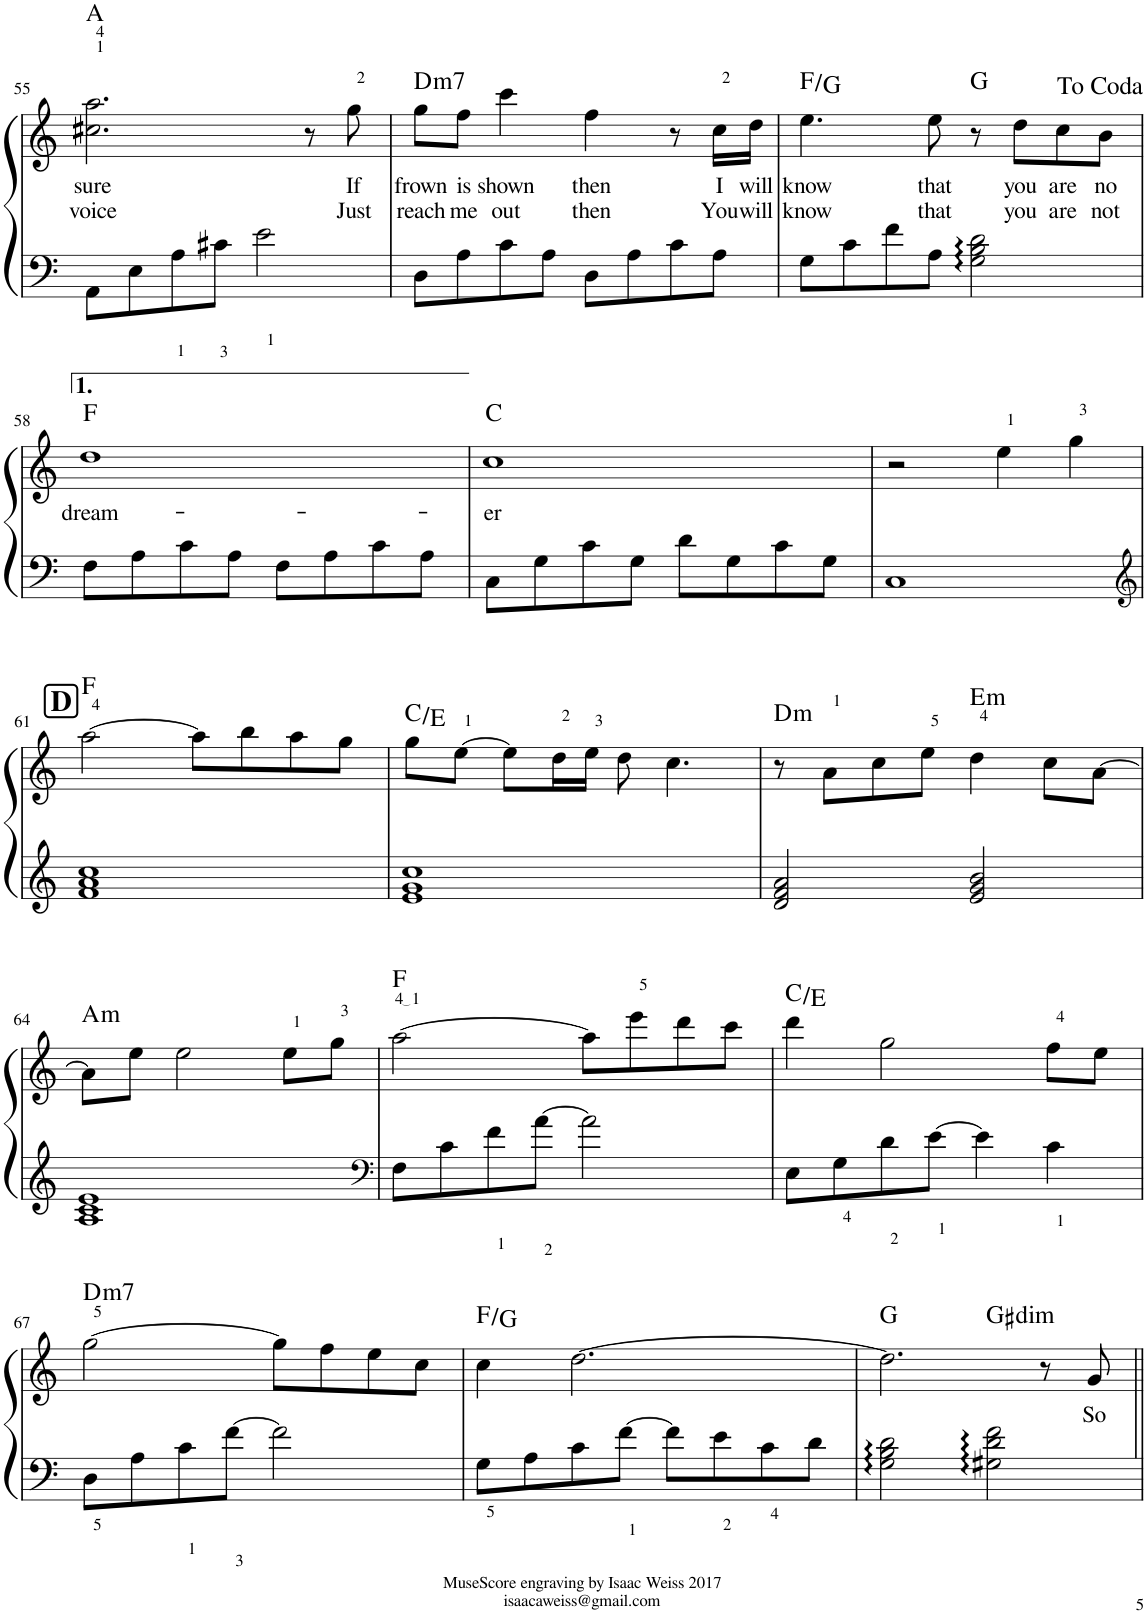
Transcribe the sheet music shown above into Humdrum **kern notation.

**kern	**kern	**text	**text	**harte
*part1	*part1	*part1	*part1	*part1
*staff2	*staff1	*staff1	*staff1	*
*I"Piano	*	*	*	*
*I'Pno.	*	*	*	*
!!LO:PB:g=z
*clefF4	*clefG2	*	*	*
*k[]	*k[]	*	*	*
*M4/4	*M4/4	*	*	*
*met(c)	*met(c)	*	*	*
=55	=55	=55	=55	=55
!	!	!LO:LY:b	!LO:LY:b	!
8AA\L	2.cc#X\ 2.aa\	sure	voice	A:maj
8E\	.	.	.	.
8A<\	.	.	.	.
8c#X<\J	.	.	.	.
2e<\	.	.	.	.
.	8r	.	.	.
!	!	!LO:LY:b	!LO:LY:b	!
.	8gg\	If	Just	.
=56	=56	=56	=56	=56
!	!	!LO:LY:b	!LO:LY:b	!LO:H:kt=m7
8D\L	8gg\L	frown	reach	D:min7
!	!	!LO:LY:b	!LO:LY:b	!
8A\	8ff\J	is	me	.
!	!	!LO:LY:b	!LO:LY:b	!
8c\	4ccc\	shown	out	.
8A\J	.	.	.	.
!	!	!LO:LY:b	!LO:LY:b	!
8D\L	4ff\	then	then	.
8A\	.	.	.	.
8c\	8r	.	.	.
!	!	!LO:LY:b	!LO:LY:b	!
8A\J	16cc\LL	I	You	.
!	!	!LO:LY:b	!LO:LY:b	!
.	16dd\JJ	will	will	.
=57	=57	=57	=57	=57
!	!	!LO:LY:b	!LO:LY:b	!
8G\L	4.ee\	know	know	F:maj/2
8c\	.	.	.	.
8f\	.	.	.	.
!	!	!LO:LY:b	!LO:LY:b	!
8A\J	8ee\	that	that	.
2G\ 2B\ 2d\	8r	.	.	G:maj
!	!	!LO:LY:b	!LO:LY:b	!
.	8dd\L	you	you	.
!	!	!LO:LY:b	!LO:LY:b	!
.	8cc\	are	are	.
!	!	!LO:LY:b	!LO:LY:b	!
.	8b\J	no	not	.
!!LO:LB:g=z
=58	=58	=58	=58	=58
!	!	!LO:LY:b	!	!
8F\L	1dd	dream-	.	F:maj
8A\	.	.	.	.
8c\	.	.	.	.
8A\J	.	.	.	.
8F\L	.	.	.	.
8A\	.	.	.	.
8c\	.	.	.	.
8A\J	.	.	.	.
=59	=59	=59	=59	=59
!	!	!LO:LY:b	!	!
8C\L	1cc	-er	.	C:maj
8G\	.	.	.	.
8c\	.	.	.	.
8G\J	.	.	.	.
8d\L	.	.	.	.
8G\	.	.	.	.
8c\	.	.	.	.
8G\J	.	.	.	.
=60	=60	=60	=60	=60
1C	2r	.	.	.
.	4ee\	.	.	.
.	4gg\	.	.	.
!!LO:LB:g=z
!!LO:REH:place=s1:a:B:cj:fs=14:t=D
=61	=61	=61	=61	=61
*clefG2	*	*	*	*
1f 1a 1cc	[2aa\	.	.	F:maj
.	8aa\L]	.	.	.
.	8bb\	.	.	.
.	8aa\	.	.	.
.	8gg\J	.	.	.
=62	=62	=62	=62	=62
1e 1g 1cc	8gg\L	.	.	C:maj/3
.	[8ee\J	.	.	.
.	8ee\L]	.	.	.
.	16dd\L	.	.	.
.	16ee\JJ	.	.	.
.	8dd\	.	.	.
.	4.cc\	.	.	.
=63	=63	=63	=63	=63
!	!	!	!	!LO:H:kt=m
2d/ 2f/ 2a/	8r	.	.	D:min
.	8a\L	.	.	.
.	8cc\	.	.	.
.	8ee\J	.	.	.
!	!	!	!	!LO:H:kt=m
2e/ 2g/ 2b/	4dd\	.	.	E:min
.	8cc\L	.	.	.
.	[8a\J	.	.	.
!!LO:LB:g=z
=64	=64	=64	=64	=64
!	!	!	!	!LO:H:kt=m
1A 1c 1e	8a\L]	.	.	A:min
.	8ee\J	.	.	.
.	2ee\	.	.	.
.	8ee\L	.	.	.
.	8gg\J	.	.	.
=65	=65	=65	=65	=65
*clefF4	*	*	*	*
8F\L	[2aa\	.	.	F:maj
8c\	.	.	.	.
8f<\	.	.	.	.
[8a<\J	.	.	.	.
2a\]	8aa\L]	.	.	.
.	8eee\	.	.	.
.	8ddd\	.	.	.
.	8ccc\J	.	.	.
=66	=66	=66	=66	=66
8E<\L	4ddd\	.	.	C:maj/3
8G<\	.	.	.	.
8d<\	2gg\	.	.	.
[8e<\J	.	.	.	.
4e\]	.	.	.	.
4c<\	8ff\L	.	.	.
.	8ee\J	.	.	.
!!LO:LB:g=z
=67	=67	=67	=67	=67
!	!	!	!	!LO:H:kt=m7
8D<\L	[2gg\	.	.	D:min7
8A\	.	.	.	.
8c<\	.	.	.	.
[8f<\J	.	.	.	.
2f\]	8gg\L]	.	.	.
.	8ff\	.	.	.
.	8ee\	.	.	.
.	8cc\J	.	.	.
=68	=68	=68	=68	=68
8G<\L	4cc\	.	.	F:maj/2
8A\	.	.	.	.
8c\	[2.dd\	.	.	.
[8f<\J	.	.	.	.
8f\L]	.	.	.	.
8e<\	.	.	.	.
8c<\	.	.	.	.
8d\J	.	.	.	.
=69	=69	=69	=69	=69
*	*^	*	*	*
2G\ 2B\ 2d\	2.dd\]	2ryy	.	.	G:maj
!	!	!	!	!	!LO:H:kt=dim
2G#X\ 2d\ 2f\	.	2ryy	.	.	G#:dim
.	8r	.	.	.	.
!	!	!	!LO:LY:b	!	!
.	8g/	.	So	.	.
*	*v	*v	*	*	*
=||	=||	=||	=||	=||
*-	*-	*-	*-	*-
